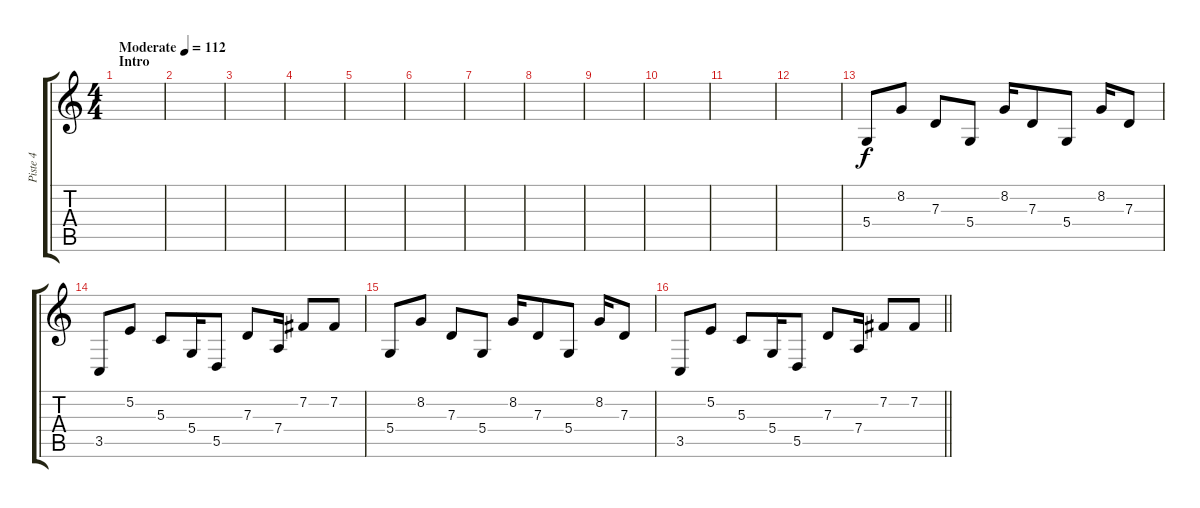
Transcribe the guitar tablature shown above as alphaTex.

\track ("Piste 4" "Piste 4") {instrument dulcimer}
\staff {score tabs}
\tuning (E4 B3 G3 D3 A2 E2) {hide}
\ts (4 4)
\section ("" "Intro")
\tempo (112 "Moderate")
\clef g2
\ks c
|
|
|
|
|
|
|
|
|
|
|
|
5.4.8 8.2.8 7.3.8 5.4.8 8.2.16 7.3.8 5.4.8 8.2.16 7.3.8 |
3.5.8 5.2.8 5.3.8 5.4.16 5.5.8 7.3.8 7.4.16 7.2.8 7.2.8 |
5.4.8 8.2.8 7.3.8 5.4.8 8.2.16 7.3.8 5.4.8 8.2.16 7.3.8 |
\barLineRight lightlight
3.5.8 5.2.8 5.3.8 5.4.16 5.5.8 7.3.8 7.4.16 7.2.8 7.2.8
